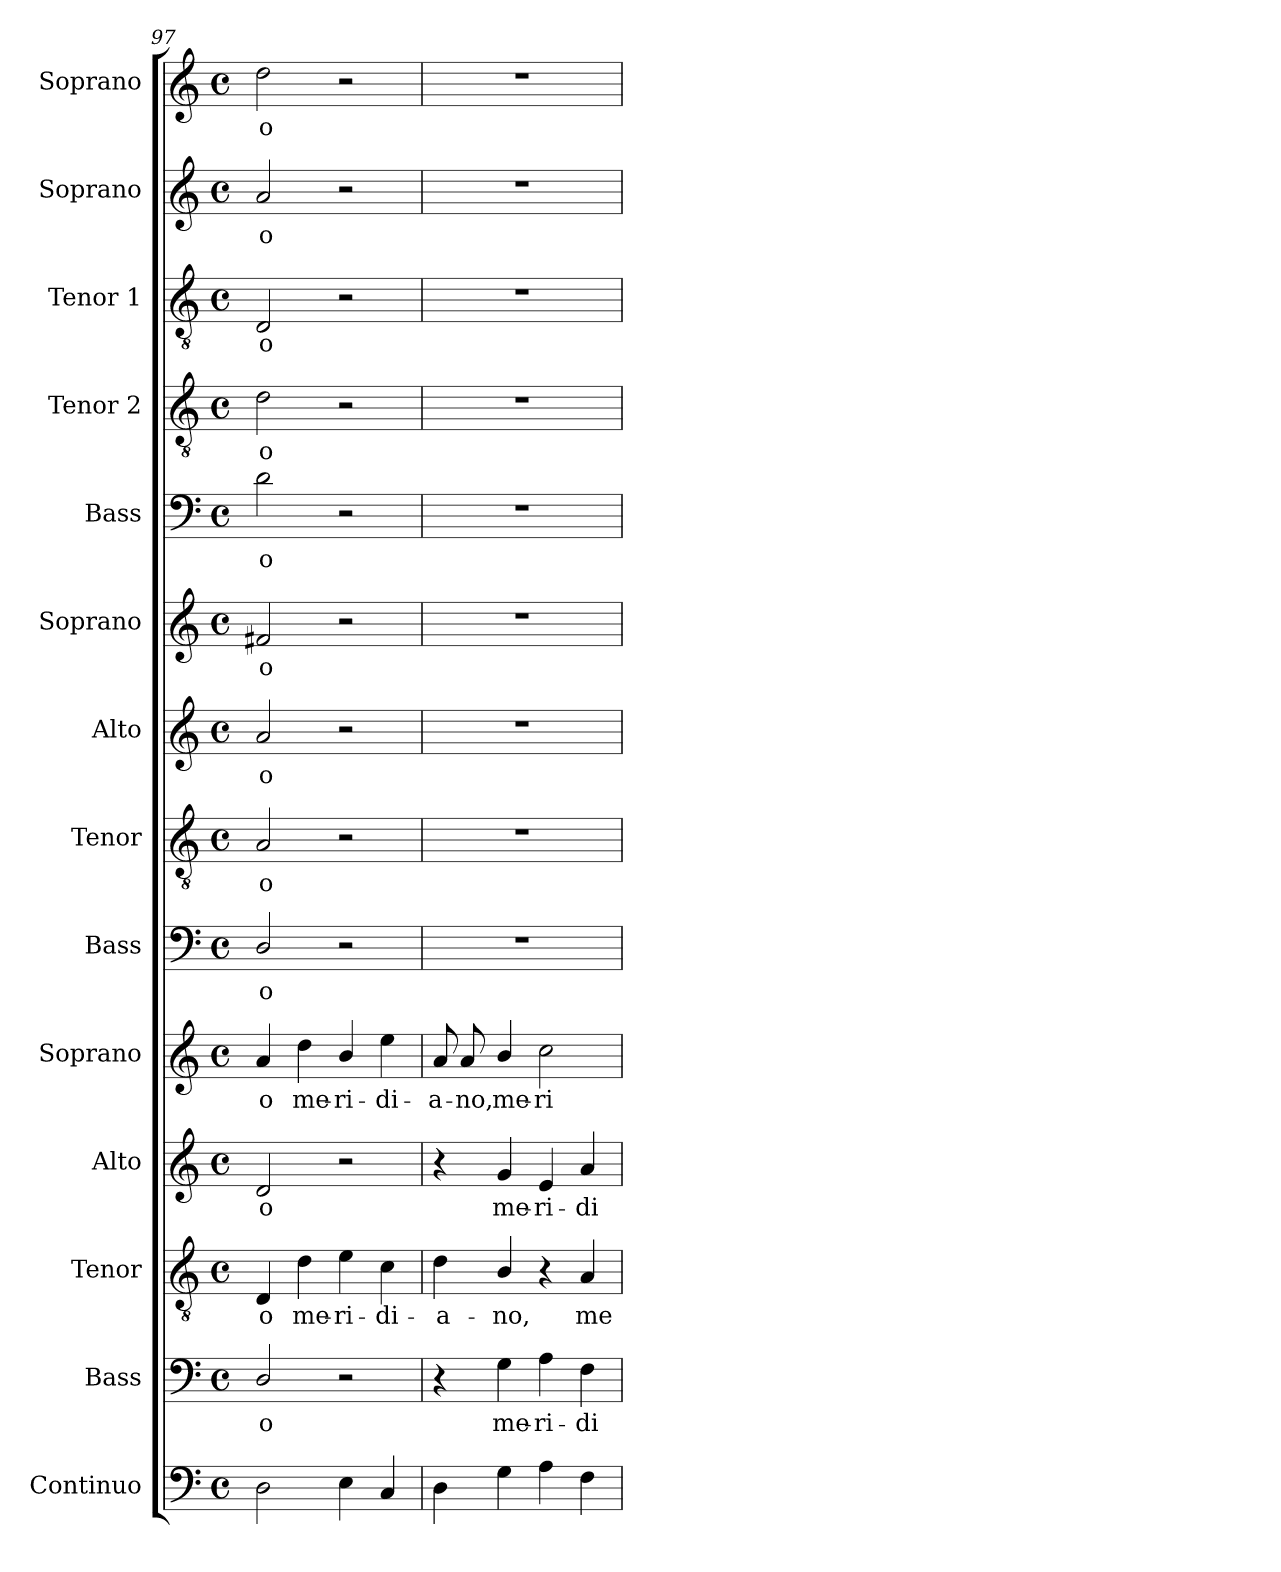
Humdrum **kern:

**kern	**kern	**text	**kern	**text	**kern	**text	**kern	**text	**kern	**text	**kern	**text	**kern	**text	**kern	**text	**kern	**text	**kern	**text	**kern	**text	**kern	**text	**kern	**text
*part14	*part13	*part13	*part12	*part12	*part11	*part11	*part10	*part10	*part9	*part9	*part8	*part8	*part7	*part7	*part6	*part6	*part5	*part5	*part4	*part4	*part3	*part3	*part2	*part2	*part1	*part1
*staff14	*staff13	*staff13	*staff12	*staff12	*staff11	*staff11	*staff10	*staff10	*staff9	*staff9	*staff8	*staff8	*staff7	*staff7	*staff6	*staff6	*staff5	*staff5	*staff4	*staff4	*staff3	*staff3	*staff2	*staff2	*staff1	*staff1
*I"Continuo	*I"Bass	*	*I"Tenor	*	*I"Alto	*	*I"Soprano	*	*I"Bass	*	*I"Tenor	*	*I"Alto	*	*I"Soprano	*	*I"Bass	*	*I"Tenor 2	*	*I"Tenor 1	*	*I"Soprano	*	*I"Soprano	*
*I'Cont.	*I'B.	*	*I'T.	*	*I'A.	*	*I'S.	*	*I'B.	*	*I'T.	*	*I'A.	*	*I'S.	*	*I'B.	*	*I'T2.	*	*I'T1.	*	*I'S.	*	*I'S.	*
*clefF4	*clefF4	*	*clefGv2	*	*clefG2	*	*clefG2	*	*clefF4	*	*clefGv2	*	*clefG2	*	*clefG2	*	*clefF4	*	*clefGv2	*	*clefGv2	*	*clefG2	*	*clefG2	*
*	*	*	*ITrd7c12	*	*	*	*	*	*	*	*ITrd7c12	*	*	*	*	*	*	*	*ITrd7c12	*	*ITrd7c12	*	*	*	*	*
*k[]	*k[]	*	*k[]	*	*k[]	*	*k[]	*	*k[]	*	*k[]	*	*k[]	*	*k[]	*	*k[]	*	*k[]	*	*k[]	*	*k[]	*	*k[]	*
*C:	*C:	*	*C:	*	*C:	*	*C:	*	*C:	*	*C:	*	*C:	*	*C:	*	*C:	*	*C:	*	*C:	*	*C:	*	*C:	*
*M4/4	*M4/4	*	*M4/4	*	*M4/4	*	*M4/4	*	*M4/4	*	*M4/4	*	*M4/4	*	*M4/4	*	*M4/4	*	*M4/4	*	*M4/4	*	*M4/4	*	*M4/4	*
*met(c)	*met(c)	*	*met(c)	*	*met(c)	*	*met(c)	*	*met(c)	*	*met(c)	*	*met(c)	*	*met(c)	*	*met(c)	*	*met(c)	*	*met(c)	*	*met(c)	*	*met(c)	*
=97	=97	=97	=97	=97	=97	=97	=97	=97	=97	=97	=97	=97	=97	=97	=97	=97	=97	=97	=97	=97	=97	=97	=97	=97	=97	=97
!	!	!LO:LY:b:color=#000000	!	!	!	!	!	!	!	!	!	!	!	!	!	!	!	!	!	!	!	!	!	!	!	!
!	!	!	!	!LO:LY:b:color=#000000	!	!	!	!	!	!	!	!	!	!	!	!	!	!	!	!	!	!	!	!	!	!
!	!	!	!	!	!	!LO:LY:b:color=#000000	!	!	!	!	!	!	!	!	!	!	!	!	!	!	!	!	!	!	!	!
!	!	!	!	!	!	!	!	!LO:LY:b:color=#000000	!	!	!	!	!	!	!	!	!	!	!	!	!	!	!	!	!	!
!	!	!	!	!	!	!	!	!	!	!LO:LY:b:color=#000000	!	!	!	!	!	!	!	!	!	!	!	!	!	!	!	!
!	!	!	!	!	!	!	!	!	!	!	!	!LO:LY:b:color=#000000	!	!	!	!	!	!	!	!	!	!	!	!	!	!
!	!	!	!	!	!	!	!	!	!	!	!	!	!	!LO:LY:b:color=#000000	!	!	!	!	!	!	!	!	!	!	!	!
!	!	!	!	!	!	!	!	!	!	!	!	!	!	!	!	!LO:LY:b:color=#000000	!	!	!	!	!	!	!	!	!	!
!	!	!	!	!	!	!	!	!	!	!	!	!	!	!	!	!	!	!LO:LY:b:color=#000000	!	!	!	!	!	!	!	!
!	!	!	!	!	!	!	!	!	!	!	!	!	!	!	!	!	!	!	!	!LO:LY:b:color=#000000	!	!	!	!	!	!
!	!	!	!	!	!	!	!	!	!	!	!	!	!	!	!	!	!	!	!	!	!	!LO:LY:b:color=#000000	!	!	!	!
!	!	!	!	!	!	!	!	!	!	!	!	!	!	!	!	!	!	!	!	!	!	!	!	!LO:LY:b:color=#000000	!	!
!	!	!	!	!	!	!	!	!	!	!	!	!	!	!	!	!	!	!	!	!	!	!	!	!	!	!LO:LY:b:color=#000000
2Di\	2Di/	-o	4DDi/	-o	2di/	-o	4ai/	-o	2Di/	-o	2AAi/	-o	2ai/	-o	2f#Xi/	-o	2di\	-o	2Di\	-o	2DDi/	-o	2ai/	-o	2ddi\	-o
!	!	!	!	!LO:LY:b:color=#000000	!	!	!	!	!	!	!	!	!	!	!	!	!	!	!	!	!	!	!	!	!	!
!	!	!	!	!	!	!	!	!LO:LY:b:color=#000000	!	!	!	!	!	!	!	!	!	!	!	!	!	!	!	!	!	!
.	.	.	4Di\	me-	.	.	4ddi\	me-	.	.	.	.	.	.	.	.	.	.	.	.	.	.	.	.	.	.
!	!	!	!	!LO:LY:b:color=#000000	!	!	!	!	!	!	!	!	!	!	!	!	!	!	!	!	!	!	!	!	!	!
!	!	!	!	!	!	!	!	!LO:LY:b:color=#000000	!	!	!	!	!	!	!	!	!	!	!	!	!	!	!	!	!	!
4Ei\	2r	.	4Ei\	-ri-	2r	.	4bi/	-ri-	2r	.	2r	.	2r	.	2r	.	2r	.	2r	.	2r	.	2r	.	2r	.
!	!	!	!	!LO:LY:b:color=#000000	!	!	!	!	!	!	!	!	!	!	!	!	!	!	!	!	!	!	!	!	!	!
!	!	!	!	!	!	!	!	!LO:LY:b:color=#000000	!	!	!	!	!	!	!	!	!	!	!	!	!	!	!	!	!	!
4Ci/	.	.	4Ci\	-di-	.	.	4eei\	-di-	.	.	.	.	.	.	.	.	.	.	.	.	.	.	.	.	.	.
=98	=98	=98	=98	=98	=98	=98	=98	=98	=98	=98	=98	=98	=98	=98	=98	=98	=98	=98	=98	=98	=98	=98	=98	=98	=98	=98
!	!	!	!	!LO:LY:b:color=#000000	!	!	!	!	!	!	!	!	!	!	!	!	!	!	!	!	!	!	!	!	!	!
!	!	!	!	!	!	!	!	!LO:LY:b:color=#000000	!	!	!	!	!	!	!	!	!	!	!	!	!	!	!	!	!	!
4Di\	4r	.	4Di\	-a-	4r	.	8ai/	-a-	1r	.	1r	.	1r	.	1r	.	1r	.	1r	.	1r	.	1r	.	1r	.
!	!	!	!	!	!	!	!	!LO:LY:b:color=#000000	!	!	!	!	!	!	!	!	!	!	!	!	!	!	!	!	!	!
.	.	.	.	.	.	.	8ai/	-no,	.	.	.	.	.	.	.	.	.	.	.	.	.	.	.	.	.	.
!	!	!LO:LY:b:color=#000000	!	!	!	!	!	!	!	!	!	!	!	!	!	!	!	!	!	!	!	!	!	!	!	!
!	!	!	!	!LO:LY:b:color=#000000	!	!	!	!	!	!	!	!	!	!	!	!	!	!	!	!	!	!	!	!	!	!
!	!	!	!	!	!	!LO:LY:b:color=#000000	!	!	!	!	!	!	!	!	!	!	!	!	!	!	!	!	!	!	!	!
!	!	!	!	!	!	!	!	!LO:LY:b:color=#000000	!	!	!	!	!	!	!	!	!	!	!	!	!	!	!	!	!	!
4Gi\	4Gi\	me-	4BBi/	-no,	4gi/	me-	4bi/	me-	.	.	.	.	.	.	.	.	.	.	.	.	.	.	.	.	.	.
!	!	!LO:LY:b:color=#000000	!	!	!	!	!	!	!	!	!	!	!	!	!	!	!	!	!	!	!	!	!	!	!	!
!	!	!	!	!	!	!LO:LY:b:color=#000000	!	!	!	!	!	!	!	!	!	!	!	!	!	!	!	!	!	!	!	!
!	!	!	!	!	!	!	!	!LO:LY:b:color=#000000	!	!	!	!	!	!	!	!	!	!	!	!	!	!	!	!	!	!
4Ai\	4Ai\	-ri-	4r	.	4ei/	-ri-	2cci\	-ri-	.	.	.	.	.	.	.	.	.	.	.	.	.	.	.	.	.	.
!	!	!LO:LY:b:color=#000000	!	!	!	!	!	!	!	!	!	!	!	!	!	!	!	!	!	!	!	!	!	!	!	!
!	!	!	!	!LO:LY:b:color=#000000	!	!	!	!	!	!	!	!	!	!	!	!	!	!	!	!	!	!	!	!	!	!
!	!	!	!	!	!	!LO:LY:b:color=#000000	!	!	!	!	!	!	!	!	!	!	!	!	!	!	!	!	!	!	!	!
4Fi\	4Fi\	-di-	4AAi/	me-	4ai/	-di-	.	.	.	.	.	.	.	.	.	.	.	.	.	.	.	.	.	.	.	.
=	=	=	=	=	=	=	=	=	=	=	=	=	=	=	=	=	=	=	=	=	=	=	=	=	=	=
*-	*-	*-	*-	*-	*-	*-	*-	*-	*-	*-	*-	*-	*-	*-	*-	*-	*-	*-	*-	*-	*-	*-	*-	*-	*-	*-
